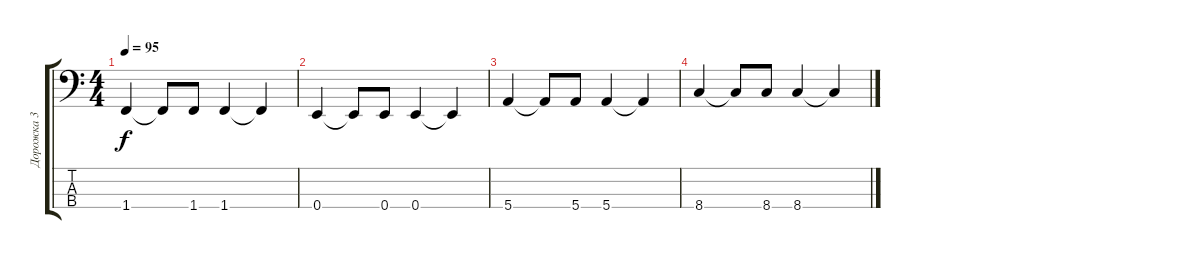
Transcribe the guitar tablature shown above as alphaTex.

\track ("Дорожка 3" "Дорожка 3") {instrument electricbassfinger}
\staff {score tabs}
\tuning (G2 D2 A1 E1) {hide}
\ts (4 4)
\tempo 95
\clef f4
\ks c
1.4.4{dy f} 1.4{t}.8 1.4.8 1.4.4 1.4{t}.4 |
0.4.4 0.4{t}.8 0.4.8 0.4.4 0.4{t}.4 |
5.4.4 5.4{t}.8 5.4.8 5.4.4 5.4{t}.4 |
8.4.4 8.4{t}.8 8.4.8 8.4.4 8.4{t}.4
